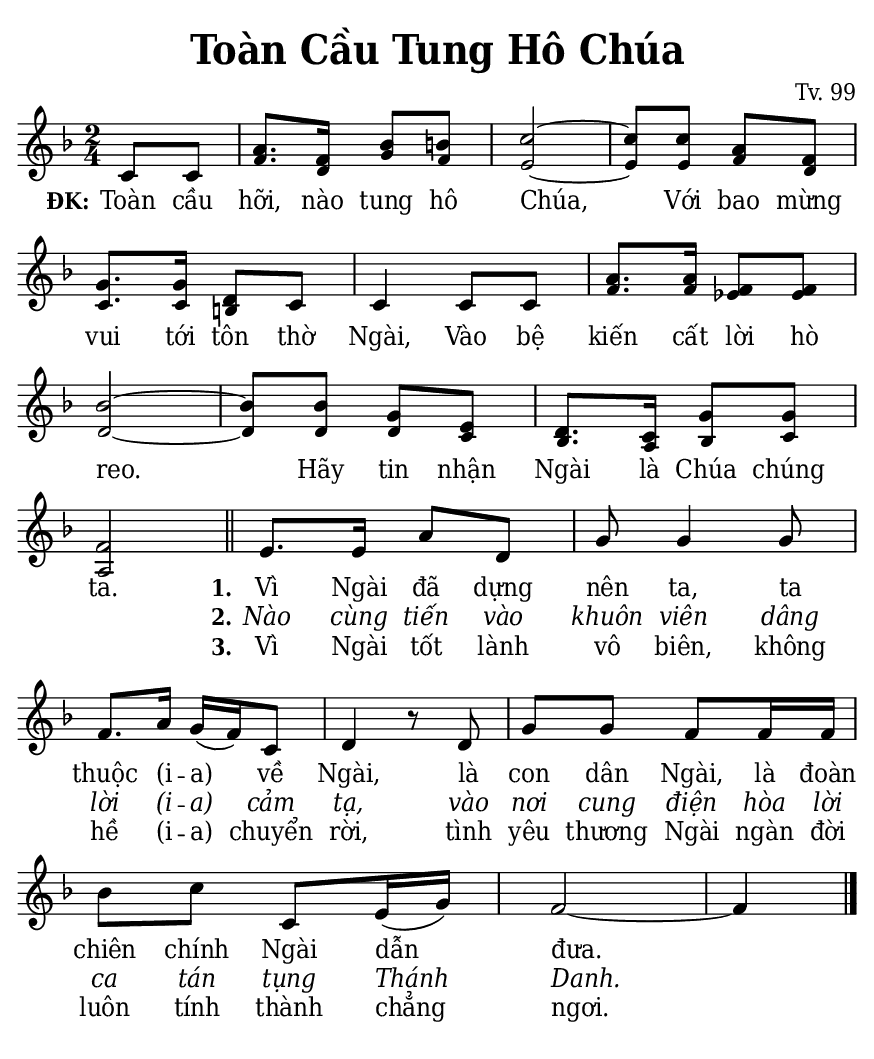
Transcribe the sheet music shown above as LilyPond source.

% Cài đặt chung\
\version "2.22.1"
\include "english.ly"

\header {
  title = \markup { \fontsize #1 "Toàn Cầu Tung Hô Chúa" }
  composer = "Tv. 99"
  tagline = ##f
}

% Nhạc phiên khúc
nhacPhienKhucSop = \relative c' {
  \partial 4 c8c |
  a'8. f16 bf8 b! |
  c2 ~ |
  c8 c a f |
  g8. g16 d8 c |
  c4 c8 c |
  a'8. a16 f8 f |
  bf2 ~ |
  bf8 bf g e |
  d8. c16 g'8 g |
  f2 \bar "||"
  
  e8. e16 a8 d, |
  g g4 g8 |
  f8. a16 g (f) c8 |
  d4 r8 d |
  g g f f16 f |
  bf8 c c, e16 (g) |
  f2 ~ |
  f4 \bar "|."
}

nhacPhienKhucAlto = \relative c' {
  c8 c |
  f8. d16 g8 f |
  e2 ~ |
  e8 e f d |
  c8. c16 b!8 c |
  c4 c8 c |
  f8. f16 ef8 ef |
  d2 ~ |
  d8 d d c |
  bf8. a16 bf8 c |
  a2
}

% Lời phiên khúc
loiPhienKhucSop = \lyrics {
  \set stanza = "ĐK:"
  Toàn cầu hỡi, nào tung hô Chúa,
  Với bao mừng vui tới tôn thờ Ngài,
  Vào bệ kiến cất lời hò reo.
  Hãy tin nhận Ngài là Chúa chúng ta.
  <<
    {
      \set stanza = "1."
      Vì Ngài đã dựng nên ta,
      ta thuộc (i -- a) về Ngài,
      là con dân Ngài,
      là đoàn chiên chính Ngài dẫn đưa.
    }
    \new Lyrics {
	    \set associatedVoice = "beSop"
	    \set stanza = "2."
      \override Lyrics.LyricText.font-shape = #'italic
	    Nào cùng tiến vào khuôn viên
	    dâng lời (i -- a) cảm tạ,
	    vào nơi cung điện
	    hòa lời ca tán tụng Thánh Danh.
    }
    \new Lyrics {
	    \set associatedVoice = "beSop"
	    \set stanza = "3."
	    Vì Ngài tốt lành vô biên,
	    không hề (i -- a) chuyển rời,
	    tình yêu thương Ngài
	    ngàn đời luôn tính thành chẳng ngơi.
    }
  >>
}

% Dàn trang
\paper {
  #(set-paper-size "a5")
  top-margin = 3\mm
  bottom-margin = 3\mm
  left-margin = 3\mm
  right-margin = 3\mm
  indent = #0
  #(define fonts
	 (make-pango-font-tree "Deja Vu Serif Condensed"
	 		       "Deja Vu Serif Condensed"
			       "Deja Vu Serif Condensed"
			       (/ 20 20)))
  print-page-number = ##f
  system-system-spacing = #'((basic-distance . 0.1) (padding . 2.5))
}

TongNhip = {
  \key f \major \time 2/4
  \set Timing.beamExceptions = #'()
  \set Timing.baseMoment = #(ly:make-moment 1/4)
}

% Đổi kích thước nốt cho bè phụ
notBePhu =
#(define-music-function (font-size music) (number? ly:music?)
   (for-some-music
     (lambda (m)
       (if (music-is-of-type? m 'rhythmic-event)
           (begin
             (set! (ly:music-property m 'tweaks)
                   (cons `(font-size . ,font-size)
                         (ly:music-property m 'tweaks)))
             #t)
           #f))
     music)
   music)

\score {
  \new ChoirStaff <<
    \new Staff \with {
        \consists "Merge_rests_engraver"
        printPartCombineTexts = ##f
      }
      <<
      \new Voice \TongNhip \partCombine 
        \nhacPhienKhucSop
        \notBePhu -1 { \nhacPhienKhucAlto }
      \new NullVoice = beSop \nhacPhienKhucSop
      \new Lyrics \lyricsto beSop \loiPhienKhucSop
      >>
  >>
  \layout {
    \override Lyrics.LyricSpace.minimum-distance = #1.5
    \override Score.BarNumber.break-visibility = ##(#f #f #f)
    \override Score.SpacingSpanner.uniform-stretching = ##t
  } 
}
